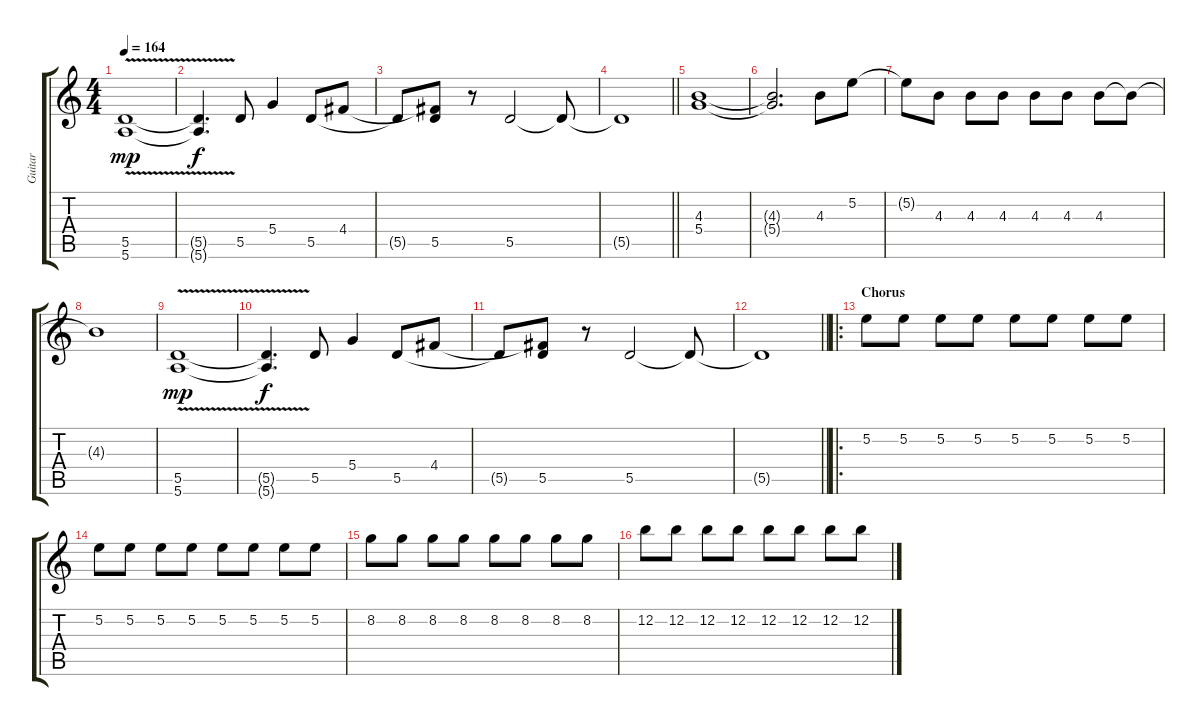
\track ("Guitar" "Guitar") {instrument electricguitarjazz}
\staff {score tabs}
\tuning (E4 B3 G3 D3 A2 E2) {hide}
\ts (4 4)
\tempo 164
\clef g2
\ks c
(5.5{v} 5.6).1{dy mp} |
(5.5{t} 5.6{t}).4{d dy f} 5.5.8 5.4.4 5.5.8 4.4.8 |
5.5{t}.8 (4.4{t} 5.5).8 r.8 5.5.2 5.5{t}.8 |
\barLineRight lightlight
5.5{t}.1 |
(4.3 5.4).1 |
(4.3{t} 5.4{t}).2{d} 4.3.8 5.2.8 |
5.2{t}.8 4.3.8 4.3.8 4.3.8 4.3.8 4.3.8 4.3.8 4.3{t}.8 |
4.3{t}.1 |
(5.5{v} 5.6).1{dy mp} |
(5.5{t} 5.6{t}).4{d dy f} 5.5.8 5.4.4 5.5.8 4.4.8 |
5.5{t}.8 (4.4{t} 5.5).8 r.8 5.5.2 5.5{t}.8 |
\barLineRight lightlight
5.5{t}.1 |
\ro
\section ("" "Chorus")
5.2.8 5.2.8 5.2.8 5.2.8 5.2.8 5.2.8 5.2.8 5.2.8 |
5.2.8 5.2.8 5.2.8 5.2.8 5.2.8 5.2.8 5.2.8 5.2.8 |
8.2.8 8.2.8 8.2.8 8.2.8 8.2.8 8.2.8 8.2.8 8.2.8 |
12.2.8 12.2.8 12.2.8 12.2.8 12.2.8 12.2.8 12.2.8 12.2.8
